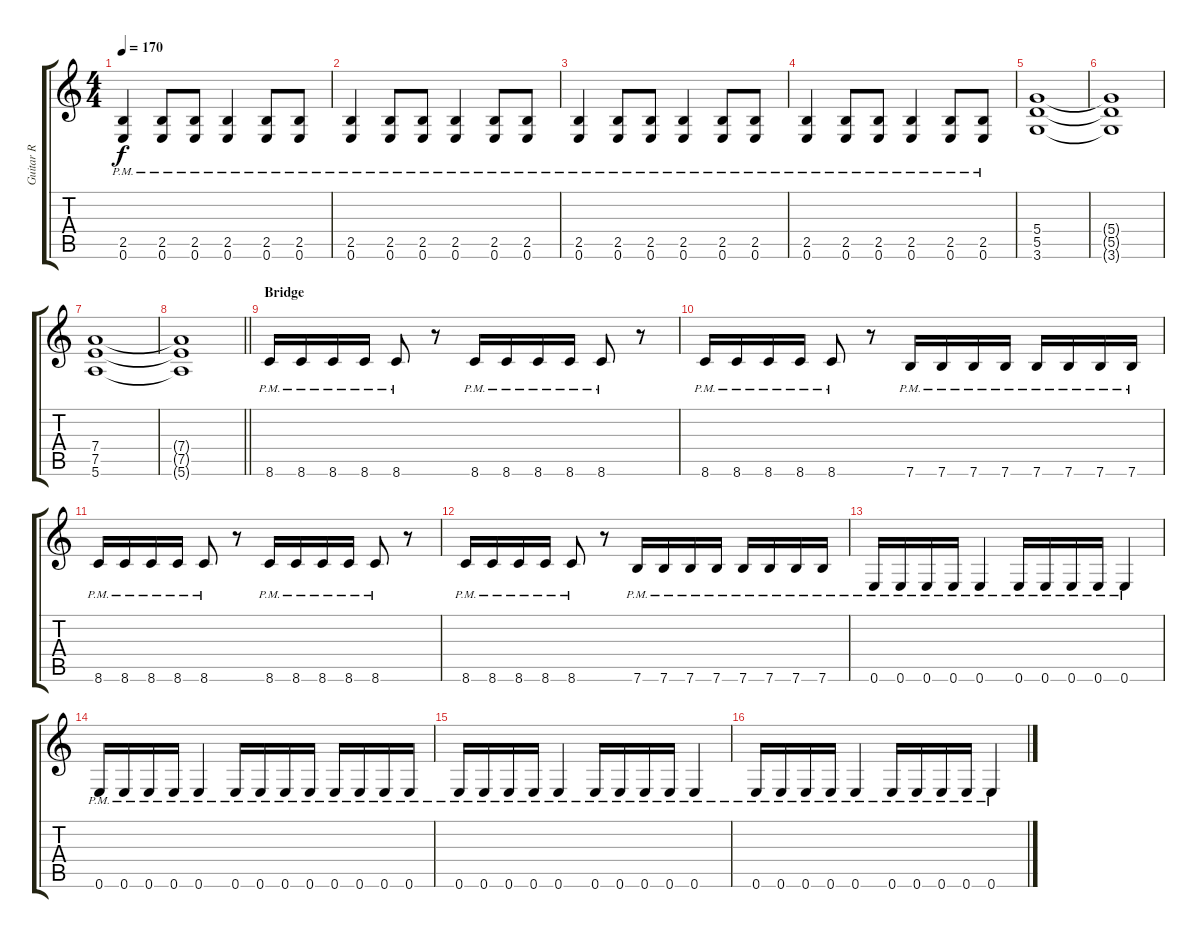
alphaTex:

\track ("Guitar R" "Guitar R") {instrument distortionguitar}
\staff {score tabs}
\tuning (E4 B3 G3 D3 A2 E2) {hide}
\ts (4 4)
\tempo 170
\clef g2
\ks c
(2.5{pm} 0.6{pm}).4{dy f} (2.5{pm} 0.6{pm}).8 (2.5{pm} 0.6{pm}).8 (2.5{pm} 0.6{pm}).4 (2.5{pm} 0.6{pm}).8 (2.5{pm} 0.6{pm}).8 |
(2.5{pm} 0.6{pm}).4 (2.5{pm} 0.6{pm}).8 (2.5{pm} 0.6{pm}).8 (2.5{pm} 0.6{pm}).4 (2.5{pm} 0.6{pm}).8 (2.5{pm} 0.6{pm}).8 |
(2.5{pm} 0.6{pm}).4 (2.5{pm} 0.6{pm}).8 (2.5{pm} 0.6{pm}).8 (2.5{pm} 0.6{pm}).4 (2.5{pm} 0.6{pm}).8 (2.5{pm} 0.6{pm}).8 |
(2.5{pm} 0.6{pm}).4 (2.5{pm} 0.6{pm}).8 (2.5{pm} 0.6{pm}).8 (2.5{pm} 0.6{pm}).4 (2.5{pm} 0.6{pm}).8 (2.5{pm} 0.6{pm}).8 |
(5.4 5.5 3.6).1 |
(5.4{t} 5.5{t} 3.6{t}).1 |
(7.4 7.5 5.6).1 |
\barLineRight lightlight
(7.4{t} 7.5{t} 5.6{t}).1 |
\section ("" "Bridge")
8.6{pm}.16 8.6{pm}.16 8.6{pm}.16 8.6{pm}.16 8.6{pm}.8 r.8 8.6{pm}.16 8.6{pm}.16 8.6{pm}.16 8.6{pm}.16 8.6{pm}.8 r.8 |
8.6{pm}.16 8.6{pm}.16 8.6{pm}.16 8.6{pm}.16 8.6{pm}.8 r.8 7.6{pm}.16 7.6{pm}.16 7.6{pm}.16 7.6{pm}.16 7.6{pm}.16 7.6{pm}.16 7.6{pm}.16 7.6{pm}.16 |
8.6{pm}.16 8.6{pm}.16 8.6{pm}.16 8.6{pm}.16 8.6{pm}.8 r.8 8.6{pm}.16 8.6{pm}.16 8.6{pm}.16 8.6{pm}.16 8.6{pm}.8 r.8 |
8.6{pm}.16 8.6{pm}.16 8.6{pm}.16 8.6{pm}.16 8.6{pm}.8 r.8 7.6{pm}.16 7.6{pm}.16 7.6{pm}.16 7.6{pm}.16 7.6{pm}.16 7.6{pm}.16 7.6{pm}.16 7.6{pm}.16 |
0.6{pm}.16 0.6{pm}.16 0.6{pm}.16 0.6{pm}.16 0.6{pm}.4 0.6{pm}.16 0.6{pm}.16 0.6{pm}.16 0.6{pm}.16 0.6{pm}.4 |
0.6{pm}.16 0.6{pm}.16 0.6{pm}.16 0.6{pm}.16 0.6{pm}.4 0.6{pm}.16 0.6{pm}.16 0.6{pm}.16 0.6{pm}.16 0.6{pm}.16 0.6{pm}.16 0.6{pm}.16 0.6{pm}.16 |
0.6{pm}.16 0.6{pm}.16 0.6{pm}.16 0.6{pm}.16 0.6{pm}.4 0.6{pm}.16 0.6{pm}.16 0.6{pm}.16 0.6{pm}.16 0.6{pm}.4 |
0.6{pm}.16 0.6{pm}.16 0.6{pm}.16 0.6{pm}.16 0.6{pm}.4 0.6{pm}.16 0.6{pm}.16 0.6{pm}.16 0.6{pm}.16 0.6{pm}.4
